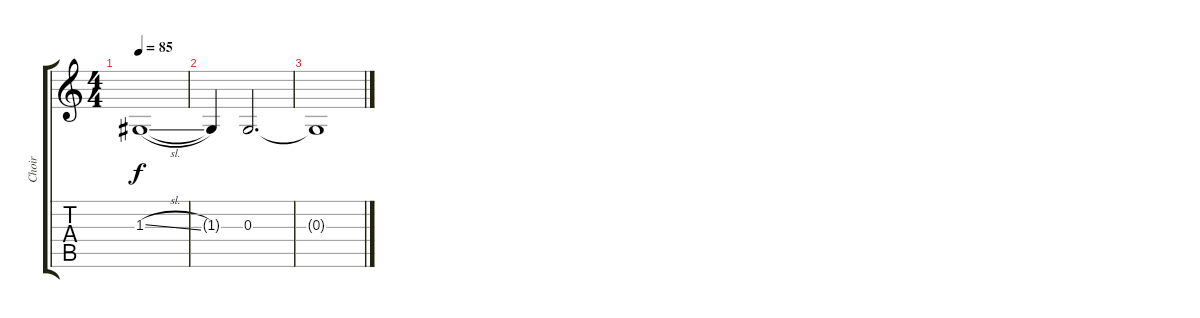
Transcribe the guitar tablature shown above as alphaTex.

\track ("Choir" "Choir") {instrument choiraahs}
\staff {score tabs}
\tuning (E4 B3 G3 D3 A2 E2) {hide}
\ts (4 4)
\tempo 85
\clef g2
\ks c
1.3{sl t}.1{dy f} |
1.3{t}.4 0.3.2{d} |
0.3{t}.1
